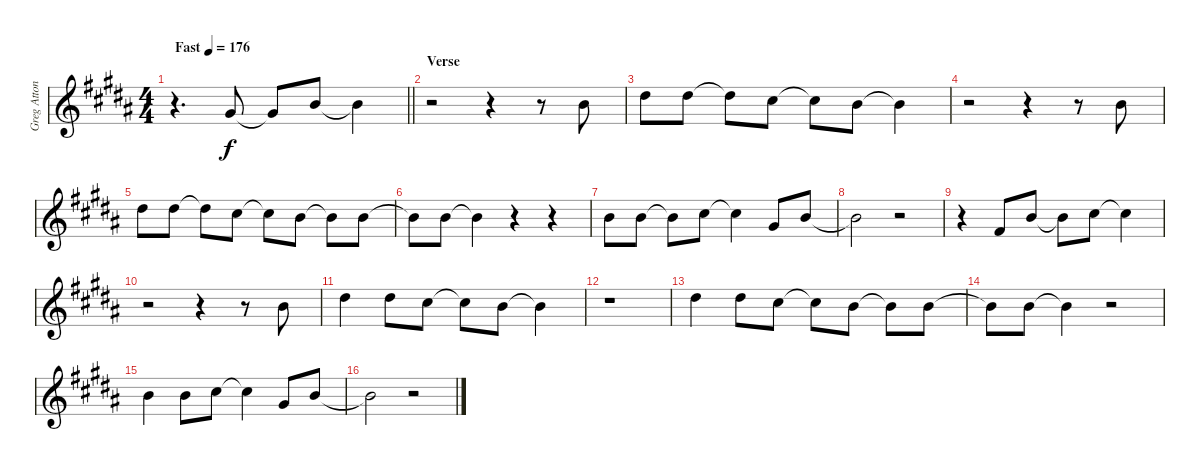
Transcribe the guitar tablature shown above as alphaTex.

\track ("Greg Attonito - Vocals" "Greg Atton") {instrument overdrivenguitar}
\staff {score}
\tuning (E4 B3 G3 D3 A2 E2) {hide}
\ts (4 4)
\tempo (176 "Fast")
\clef g2
\barLineRight lightlight
\ks b
r.4{d dy f instrument overdrivenguitar} 1.3.8 1.3{t}.8 0.2.8 0.2{t}.4 |
\section ("" "Verse")
r.2 r.4 r.8 0.2.8 |
8.3.8 4.2.8 4.2{t}.8 2.2.8 2.2{t}.8 0.2.8 0.2{t}.4 |
r.2 r.4 r.8 0.2.8 |
4.2.8 8.3.8 8.3{t}.8 2.2.8 2.2{t}.8 0.2.8 0.2{t}.8 0.2.8 |
0.2{t}.8 0.2.8 0.2{t}.4 r.4 r.4 |
0.2.8 0.2.8 0.2{t}.8 2.2.8 2.2{t}.4 1.3.8 0.2.8 |
0.2{t}.2 r.2 |
r.4 4.4.8 4.3.8 4.3{t}.8 2.2.8 2.2{t}.4 |
r.2 r.4 r.8 0.2.8 |
4.2.4 4.2.8 2.2.8 2.2{t}.8 0.2.8 0.2{t}.4 |
r.1 |
4.2.4 4.2.8 2.2.8 2.2{t}.8 0.2.8 0.2{t}.8 0.2.8 |
0.2{t}.8 0.2.8 0.2{t}.4 r.2 |
0.2.4 0.2.8 2.2.8 2.2{t}.4 6.4.8 0.2.8 |
0.2{t}.2 r.2
